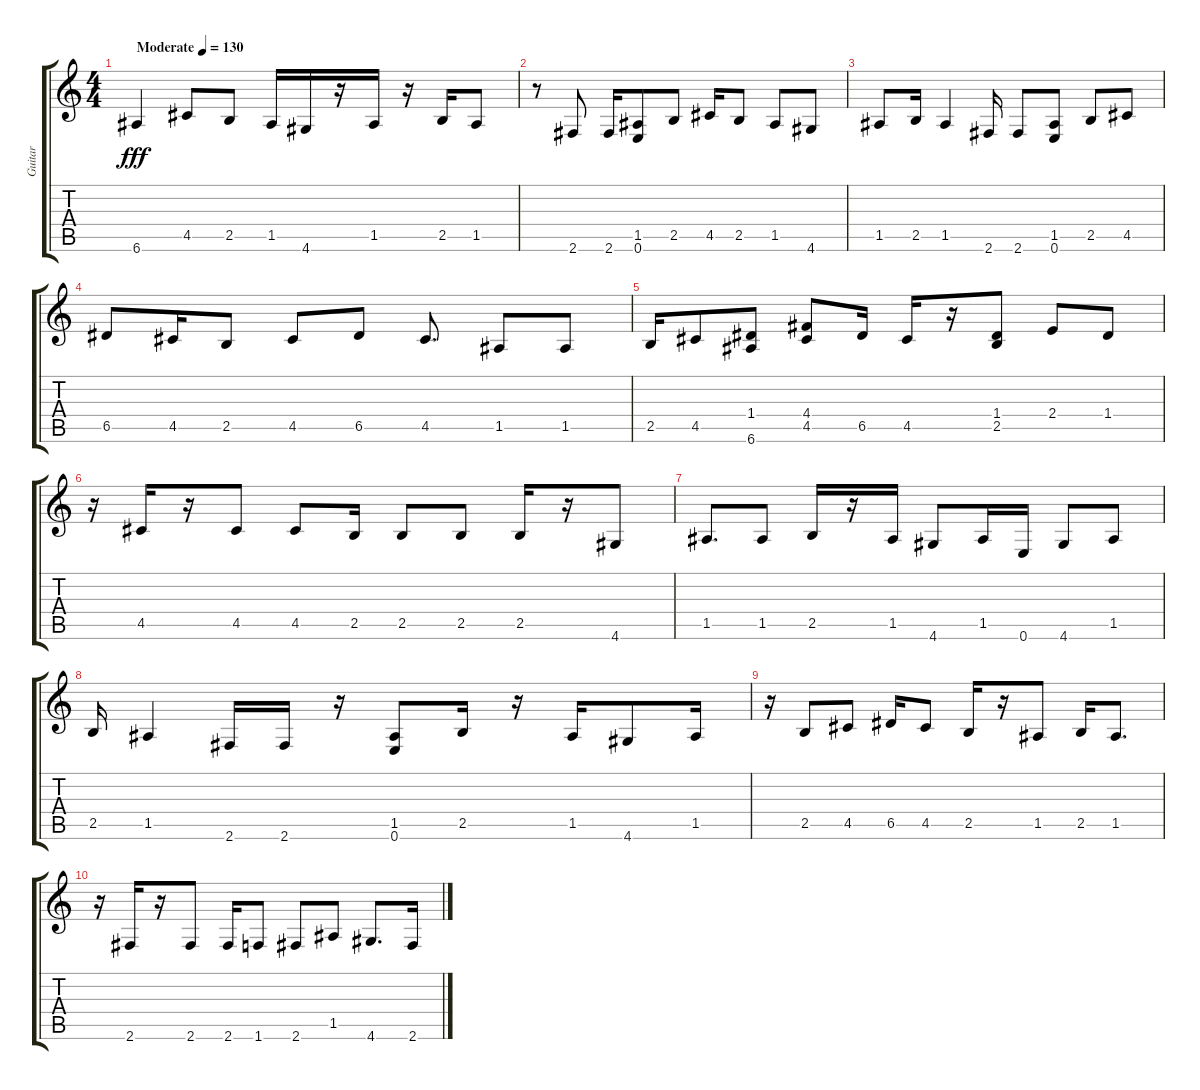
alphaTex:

\track ("Guitar" "Guitar") {instrument acousticguitarsteel}
\staff {score tabs}
\tuning (E4 B3 G3 D3 A2 E2) {hide}
\ts (4 4)
\tempo (130 "Moderate")
\clef g2
\ks c
6.6.4{dy fff instrument acousticguitarsteel} 4.5.8 2.5.8 1.5.16 4.6.16 r.16 1.5.16 r.16 2.5.16 1.5.8 |
r.8 2.6.8 2.6.16 (1.5 0.6).8 2.5.8 4.5.16 2.5.8 1.5.8 4.6.8 |
1.5.8 2.5.16 1.5.4 2.6.16 2.6.8 (1.5 0.6).8 2.5.8 4.5.8 |
6.5.8 4.5.16 2.5.8 4.5.8 6.5.8 4.5.8{d} 1.5.8 1.5.8 |
2.5.16 4.5.8 (1.4 6.6).8 (4.4 4.5).8 6.5.16 4.5.16 r.16 (1.4 2.5).8 2.4.8 1.4.8 |
r.16 4.5.16 r.16 4.5.8 4.5.8 2.5.16 2.5.8 2.5.8 2.5.16 r.16 4.6.8 |
1.5.8{d} 1.5.8 2.5.16 r.16 1.5.16 4.6.8 1.5.16 0.6.16 4.6.8 1.5.8 |
2.5.16 1.5.4 2.6.16 2.6.16 r.16 (1.5 0.6).8 2.5.16 r.16 1.5.16 4.6.8 1.5.16 |
r.16 2.5.8 4.5.8 6.5.16 4.5.8 2.5.16 r.16 1.5.8 2.5.16 1.5.8{d} |
r.16 2.6.16 r.16 2.6.8 2.6.16 1.6.8 2.6.8 1.5.8 4.6.8{d} 2.6.16
